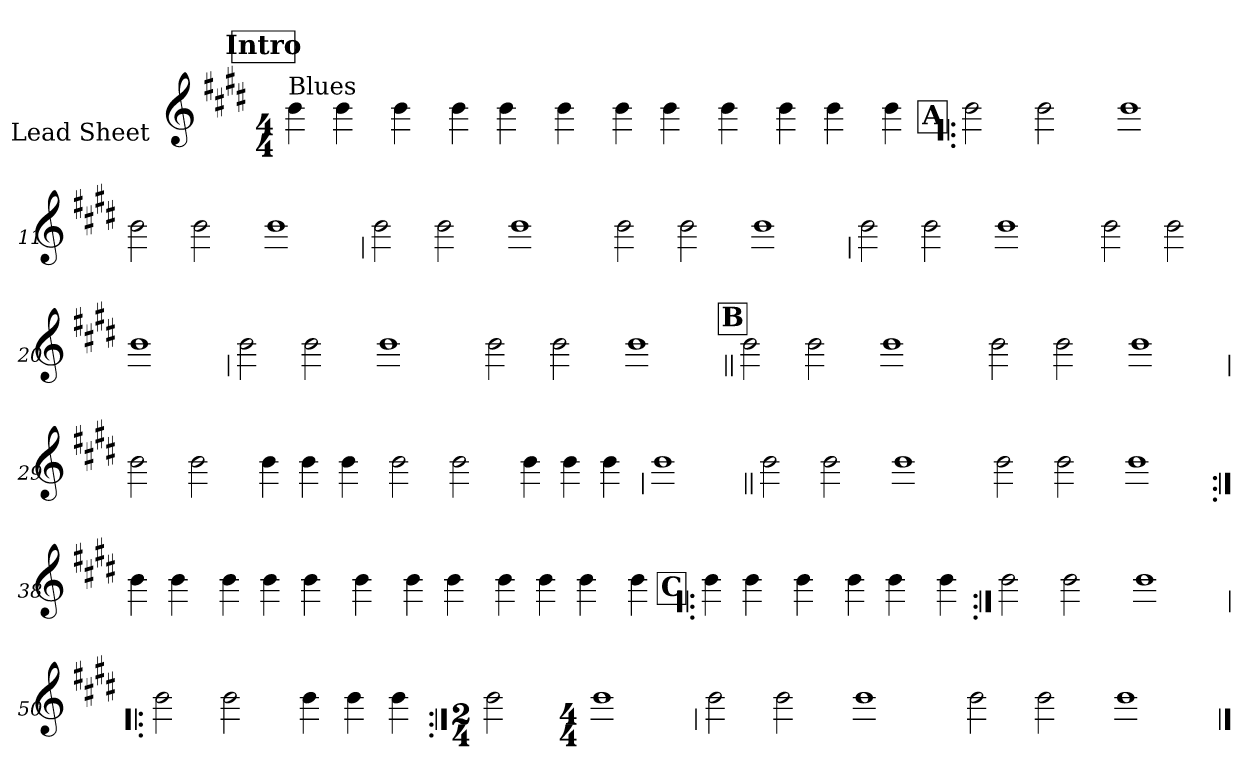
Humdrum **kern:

**kern
*part1
*staff1
*I"Lead Sheet
*stria0
*clefG2
*k[f#c#g#d#]
*E:
*M4/4
*MM99
!!LO:REH:place=s1:a:t=Intro
=1||
!LO:TX:a:t=Blues
4b
4b
=2-
4b
=3-
4b
4b
=4-
4b
=5-
4b
4b
=6-
4b
=7-
4b
4b
=8-
4b
!!LO:LB:g=z
!!LO:REH:place=s1:a:t=A
=9!|:
2b
2b
=10-
1b
=11-
2b
2b
=12-
1b
!!LO:LB:g=z
=13
2b
2b
=14-
1b
=15-
2b
2b
=16-
1b
!!LO:LB:g=z
=17
2b
2b
=18-
1b
=19-
2b
2b
=20-
1b
!!LO:LB:g=z
=21
2b
2b
=22-
1b
=23-
2b
2b
=24-
1b
!!LO:LB:g=z
!!LO:REH:place=s1:a:t=B
=25||
2b
2b
=26-
1b
=27-
2b
2b
=28-
1b
!!LO:LB:g=z
=29
2b
2b
=30-
4b
4b
4b
=31-
2b
2b
=32-
4b
4b
4b
!!LO:LB:g=z
=33
1b
=34||
2b
2b
=35-
1b
=36-
2b
2b
=37-
1b
!!LO:LB:g=z
=38:|!
4b
4b
=39-
4b
4b
4b
=40-
4b
=41-
4b
4b
=42-
4b
4b
4b
=43-
4b
!!LO:LB:g=z
!!LO:REH:place=s1:a:t=C
=44!|:
4b
4b
=45-
4b
=46-
4b
4b
=47-
4b
=48:|!
2b
2b
=49-
1b
!!LO:LB:g=z
=50!|:
2b
2b
=51-
4b
4b
4b
=52:|!
*M2/4
2b
=53-
*M4/4
1b
!!LO:LB:g=z
=54
2b
2b
=55-
1b
=56-
2b
2b
=57-
1b
==
*-
